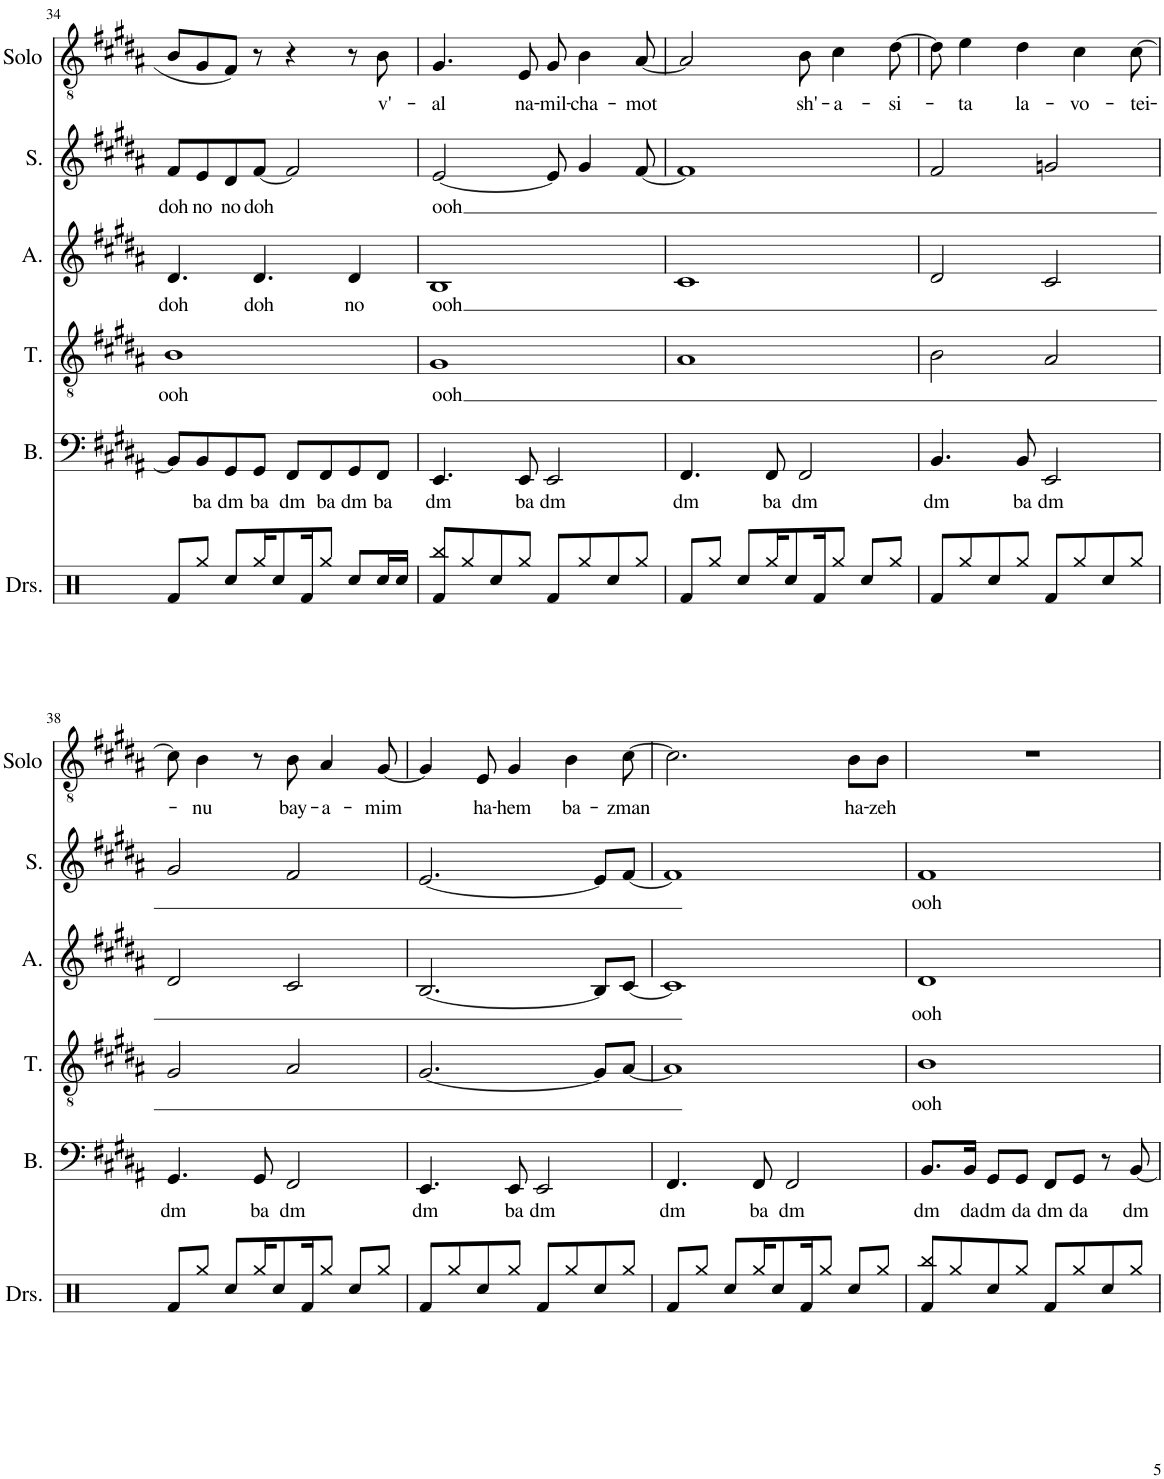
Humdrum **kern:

**kern	**text	**kern	**text	**kern	**text	**kern	**text	**kern	**text
*part5	*part5	*part4	*part4	*part3	*part3	*part2	*part2	*part1	*part1
*staff5	*staff5	*staff4	*staff4	*staff3	*staff3	*staff2	*staff2	*staff1	*staff1
*I"Bass	*	*I"Tenor	*	*I"Alto	*	*I"Soprano	*	*I"Solo	*
*I'B.	*	*I'T.	*	*I'A.	*	*I'S.	*	*I'Solo	*
!!LO:PB:g=z
*clefF4	*	*clefGv2	*	*clefG2	*	*clefG2	*	*clefGv2	*
*k[f#c#g#d#a#]	*	*k[f#c#g#d#a#]	*	*k[f#c#g#d#a#]	*	*k[f#c#g#d#a#]	*	*k[f#c#g#d#a#]	*
*M4/4	*	*M4/4	*	*M4/4	*	*M4/4	*	*M4/4	*
=34	=34	=34	=34	=34	=34	=34	=34	=34	=34
!	!	!	!LO:LY:b	!	!LO:LY:b	!	!LO:LY:b	!	!
8BB/L]	.	1B	ooh	4.d#/	doh	8f#/L	doh	8B/L	.
!	!LO:LY:b	!	!	!	!	!	!LO:LY:b	!	!
8BB/	ba	.	.	.	.	8e/	no	8G#/	.
!	!LO:LY:b	!	!	!	!	!	!LO:LY:b	!	!
8GG#/	dm	.	.	.	.	8d#/	no	8F#/J	.
!	!LO:LY:b	!	!	!	!LO:LY:b	!	!LO:LY:b	!	!
8GG#/J	ba	.	.	4.d#/	doh	[8f#/J	doh	8r	.
!	!LO:LY:b	!	!	!	!	!	!	!	!
8FF#/L	dm	.	.	.	.	2f#/]	.	4r	.
!	!LO:LY:b	!	!	!	!	!	!	!	!
8FF#/	ba	.	.	.	.	.	.	.	.
!	!LO:LY:b	!	!	!	!LO:LY:b	!	!	!	!
8GG#/	dm	.	.	4d#/	no	.	.	8r	.
!	!LO:LY:b	!	!	!	!	!	!	!	!LO:LY:b
8FF#/J	ba	.	.	.	.	.	.	8B\	v'-
=35	=35	=35	=35	=35	=35	=35	=35	=35	=35
!	!LO:LY:b	!	!LO:LY:b	!	!LO:LY:b	!	!LO:LY:b	!	!LO:LY:b
4.EE/	dm	1G#	ooh	1B	ooh	[2e/	ooh	4.G#/	-al
!	!LO:LY:b	!	!	!	!	!	!	!	!LO:LY:b
8EE/	ba	.	.	.	.	.	.	8E/	na-
!	!LO:LY:b	!	!	!	!	!	!	!	!LO:LY:b
2EE/	dm	.	.	.	.	8e/]	.	8G#/	-mil-
!	!	!	!	!	!	!	!	!	!LO:LY:b
.	.	.	.	.	.	4g#/	.	4B\	-cha-
!	!	!	!	!	!	!	!	!	!LO:LY:b
.	.	.	.	.	.	[8f#/	.	[8A#/	-mot
=36	=36	=36	=36	=36	=36	=36	=36	=36	=36
!	!LO:LY:b	!	!	!	!	!	!	!	!
4.FF#/	dm	1A#	.	1c#	.	1f#]	.	2A#/]	.
!	!LO:LY:b	!	!	!	!	!	!	!	!
8FF#/	ba	.	.	.	.	.	.	.	.
!	!LO:LY:b	!	!	!	!	!	!	!	!LO:LY:b
2FF#/	dm	.	.	.	.	.	.	8B\	sh'-
!	!	!	!	!	!	!	!	!	!LO:LY:b
.	.	.	.	.	.	.	.	4c#\	-a-
!	!	!	!	!	!	!	!	!	!LO:LY:b
.	.	.	.	.	.	.	.	[8d#\	-si-
=37	=37	=37	=37	=37	=37	=37	=37	=37	=37
!	!LO:LY:b	!	!	!	!	!	!	!	!
4.BB/	dm	2B\	.	2d#/	.	2f#/	.	8d#\]	.
!	!	!	!	!	!	!	!	!	!LO:LY:b
.	.	.	.	.	.	.	.	4e\	-ta
!	!LO:LY:b	!	!	!	!	!	!	!	!LO:LY:b
8BB/	ba	.	.	.	.	.	.	4d#\	la-
!	!LO:LY:b	!	!	!	!	!	!	!	!
2EE/	dm	2A#/	.	2c#/	.	2gn/	.	.	.
!	!	!	!	!	!	!	!	!	!LO:LY:b
.	.	.	.	.	.	.	.	4c#\	-vo-
!	!	!	!	!	!	!	!	!	!LO:LY:b
.	.	.	.	.	.	.	.	[8c#\	-tei-
!!LO:LB:g=z
=38	=38	=38	=38	=38	=38	=38	=38	=38	=38
!	!LO:LY:b	!	!	!	!	!	!	!	!
4.GG#/	dm	2G#/	.	2d#/	.	2g#/	.	8c#\]	.
!	!	!	!	!	!	!	!	!	!LO:LY:b
.	.	.	.	.	.	.	.	4B\	-nu
!	!LO:LY:b	!	!	!	!	!	!	!	!
8GG#/	ba	.	.	.	.	.	.	8r	.
!	!LO:LY:b	!	!	!	!	!	!	!	!LO:LY:b
2FF#/	dm	2A#/	.	2c#/	.	2f#/	.	8B\	bay-
!	!	!	!	!	!	!	!	!	!LO:LY:b
.	.	.	.	.	.	.	.	4A#/	-a-
!	!	!	!	!	!	!	!	!	!LO:LY:b
.	.	.	.	.	.	.	.	[8G#/	-mim
=39	=39	=39	=39	=39	=39	=39	=39	=39	=39
!	!LO:LY:b	!	!	!	!	!	!	!	!
4.EE/	dm	[2.G#/	.	[2.B/	.	[2.e/	.	4G#/]	.
!	!	!	!	!	!	!	!	!	!LO:LY:b
.	.	.	.	.	.	.	.	8E/	ha-
!	!LO:LY:b	!	!	!	!	!	!	!	!LO:LY:b
8EE/	ba	.	.	.	.	.	.	4G#/	-hem
!	!LO:LY:b	!	!	!	!	!	!	!	!
2EE/	dm	.	.	.	.	.	.	.	.
!	!	!	!	!	!	!	!	!	!LO:LY:b
.	.	.	.	.	.	.	.	4B\	ba-
.	.	8G#/L]	.	8B/L]	.	8e/L]	.	.	.
!	!	!	!	!	!	!	!	!	!LO:LY:b
.	.	[8A#/J	.	[8c#/J	.	[8f#/J	.	[8c#\	-zman
=40	=40	=40	=40	=40	=40	=40	=40	=40	=40
!	!LO:LY:b	!	!	!	!	!	!	!	!
4.FF#/	dm	1A#]	.	1c#]	.	1f#]	.	2.c#\]	.
!	!LO:LY:b	!	!	!	!	!	!	!	!
8FF#/	ba	.	.	.	.	.	.	.	.
!	!LO:LY:b	!	!	!	!	!	!	!	!
2FF#/	dm	.	.	.	.	.	.	.	.
!	!	!	!	!	!	!	!	!	!LO:LY:b
.	.	.	.	.	.	.	.	8B\L	ha-
!	!	!	!	!	!	!	!	!	!LO:LY:b
.	.	.	.	.	.	.	.	8B\J	-zeh
=41	=41	=41	=41	=41	=41	=41	=41	=41	=41
!	!LO:LY:b	!	!LO:LY:b	!	!LO:LY:b	!	!LO:LY:b	!	!
8.BB/L	dm	1B	ooh	1d#	ooh	1f#	ooh	1r	.
!	!LO:LY:b	!	!	!	!	!	!	!	!
16BB/Jk	da	.	.	.	.	.	.	.	.
!	!LO:LY:b	!	!	!	!	!	!	!	!
8GG#/L	dm	.	.	.	.	.	.	.	.
!	!LO:LY:b	!	!	!	!	!	!	!	!
8GG#/J	da	.	.	.	.	.	.	.	.
!	!LO:LY:b	!	!	!	!	!	!	!	!
8FF#/L	dm	.	.	.	.	.	.	.	.
!	!LO:LY:b	!	!	!	!	!	!	!	!
8GG#/J	da	.	.	.	.	.	.	.	.
8r	.	.	.	.	.	.	.	.	.
!	!LO:LY:b	!	!	!	!	!	!	!	!
[8BB/	dm	.	.	.	.	.	.	.	.
=	=	=	=	=	=	=	=	=	=
*-	*-	*-	*-	*-	*-	*-	*-	*-	*-
